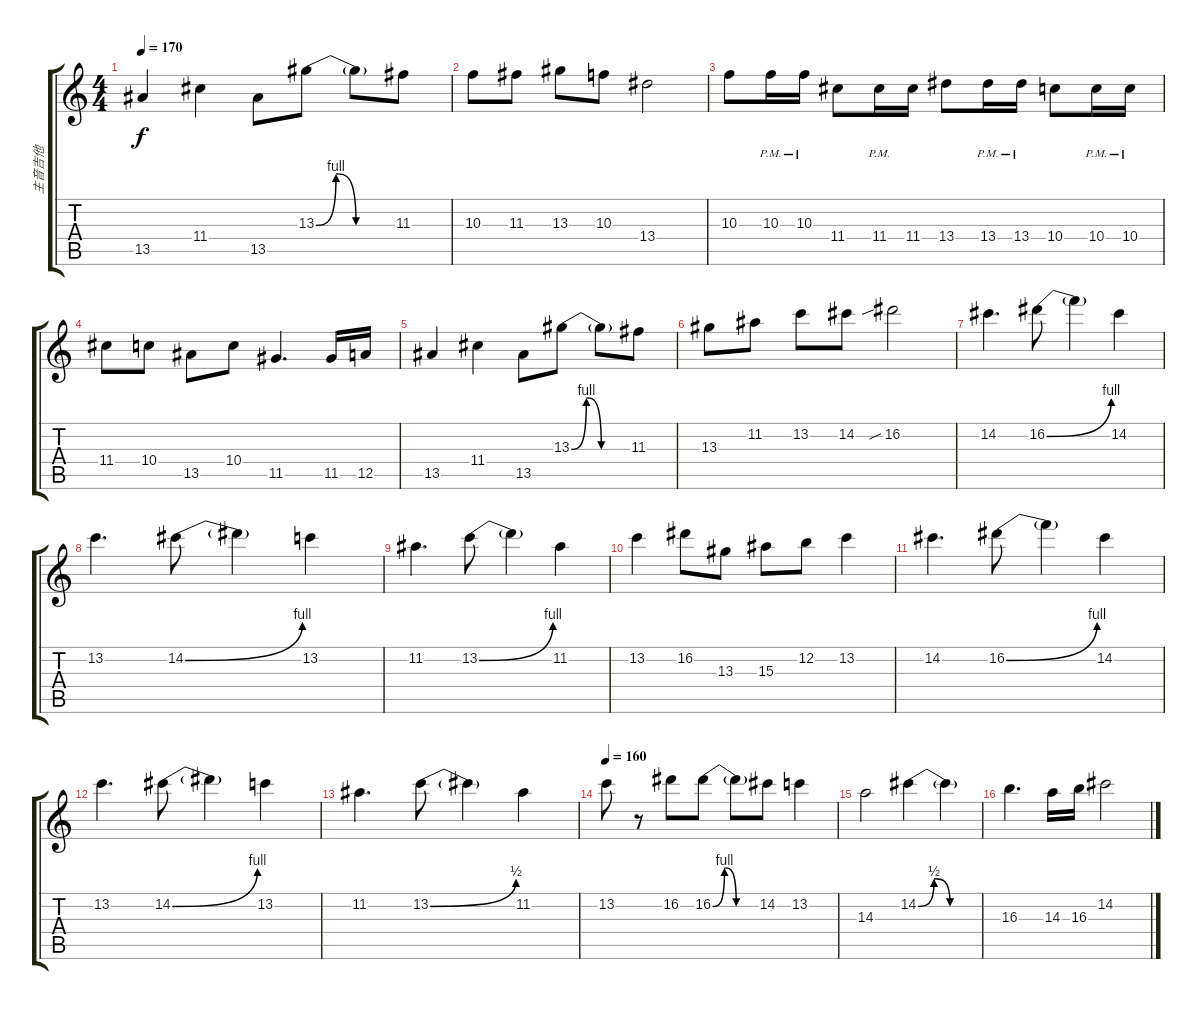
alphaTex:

\track ("主音吉他" "主音吉他") {instrument distortionguitar}
\staff {score tabs}
\tuning (E4 B3 G3 D3 A2 E2) {hide}
\ts (4 4)
\tempo 170
\clef g2
\ks c
13.5.4{dy f} 11.4.4 13.5.8 13.3{be (custom 0 0 15 4 30 0 60 0)}.8 13.3{t}.8 11.3.8 |
10.3.8 11.3.8 13.3.8 10.3.8 13.4.2 |
10.3.8 10.3{pm}.16 10.3{pm}.16 11.4.8 11.4{pm}.16 11.4.16 13.4.8 13.4{pm}.16 13.4{pm}.16 10.4.8 10.4{pm}.16 10.4{pm}.16 |
11.4.8 10.4.8 13.5.8 10.4.8 11.5.4{d} 11.5.16 12.5.16 |
13.5.4 11.4.4 13.5.8 13.3{be (custom 0 0 15 4 30 0 60 0)}.8 13.3{t}.8 11.3.8 |
13.3.8 11.2.8 13.2.8 14.2.8 16.2{sib}.2 |
14.2.4{d} 16.2{be (bend 0 0 60 4)}.8 16.2{t}.4 14.2.4 |
13.2.4{d} 14.2{be (bend 0 0 60 4)}.8 14.2{t}.4 13.2.4 |
11.2.4{d} 13.2{be (bend 0 0 60 4)}.8 13.2{t}.4 11.2.4 |
13.2.4 16.2.8 13.3.8 15.3.8 12.2.8 13.2.4 |
14.2.4{d} 16.2{be (bend 0 0 60 4)}.8 16.2{t}.4 14.2.4 |
13.2.4{d} 14.2{be (bend 0 0 60 4)}.8 14.2{t}.4 13.2.4 |
11.2.4{d} 13.2{be (bend 0 0 60 2)}.8 13.2{t}.4 11.2.4 |
\tempo 160
13.2.8 r.8 16.2.8 16.2{be (custom 0 0 15 4 30 0 60 0)}.8 16.2{t}.8 14.2.8 13.2.4 |
14.3.2 14.2{be (custom 0 0 15 2 30 0 45 0 60 0)}.4 14.2{t}.4 |
16.3.4{d} 14.3.16 16.3.16 14.2.2
